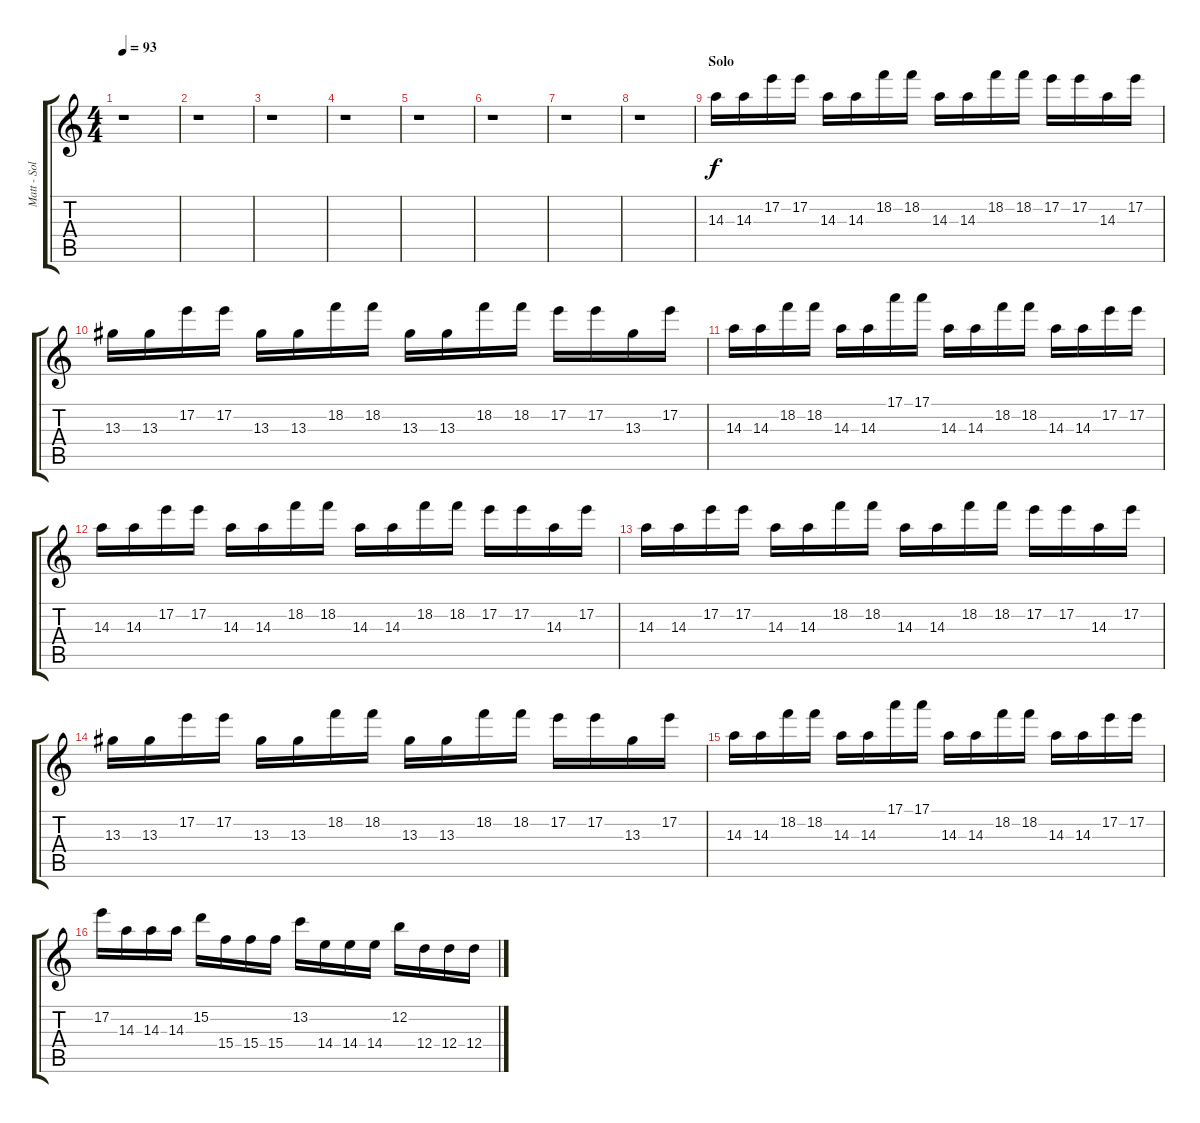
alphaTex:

\track ("Matt - Solo Guitar" "Matt - Sol") {instrument overdrivenguitar}
\staff {score tabs}
\tuning (E4 B3 G3 D3 A2 E2) {hide}
\ts (4 4)
\tempo 93
\clef g2
\ks c
r.1{dy f} |
r.1 |
r.1 |
r.1 |
r.1 |
r.1 |
r.1 |
r.1 |
\section ("" "Solo")
14.3.16{volume 15 balance 14} 14.3.16 17.2.16 17.2.16 14.3.16 14.3.16 18.2.16 18.2.16 14.3.16 14.3.16 18.2.16 18.2.16 17.2.16 17.2.16 14.3.16 17.2.16 |
13.3.16 13.3.16 17.2.16 17.2.16 13.3.16 13.3.16 18.2.16 18.2.16 13.3.16 13.3.16 18.2.16 18.2.16 17.2.16 17.2.16 13.3.16 17.2.16 |
14.3.16 14.3.16 18.2.16 18.2.16 14.3.16 14.3.16 17.1.16 17.1.16 14.3.16 14.3.16 18.2.16 18.2.16 14.3.16 14.3.16 17.2.16 17.2.16 |
14.3.16 14.3.16 17.2.16 17.2.16 14.3.16 14.3.16 18.2.16 18.2.16 14.3.16 14.3.16 18.2.16 18.2.16 17.2.16 17.2.16 14.3.16 17.2.16 |
14.3.16 14.3.16 17.2.16 17.2.16 14.3.16 14.3.16 18.2.16 18.2.16 14.3.16 14.3.16 18.2.16 18.2.16 17.2.16 17.2.16 14.3.16 17.2.16 |
13.3.16 13.3.16 17.2.16 17.2.16 13.3.16 13.3.16 18.2.16 18.2.16 13.3.16 13.3.16 18.2.16 18.2.16 17.2.16 17.2.16 13.3.16 17.2.16 |
14.3.16 14.3.16 18.2.16 18.2.16 14.3.16 14.3.16 17.1.16 17.1.16 14.3.16 14.3.16 18.2.16 18.2.16 14.3.16 14.3.16 17.2.16 17.2.16 |
17.2.16 14.3.16 14.3.16 14.3.16 15.2.16 15.4.16 15.4.16 15.4.16 13.2.16 14.4.16 14.4.16 14.4.16 12.2.16 12.4.16 12.4.16 12.4.16
